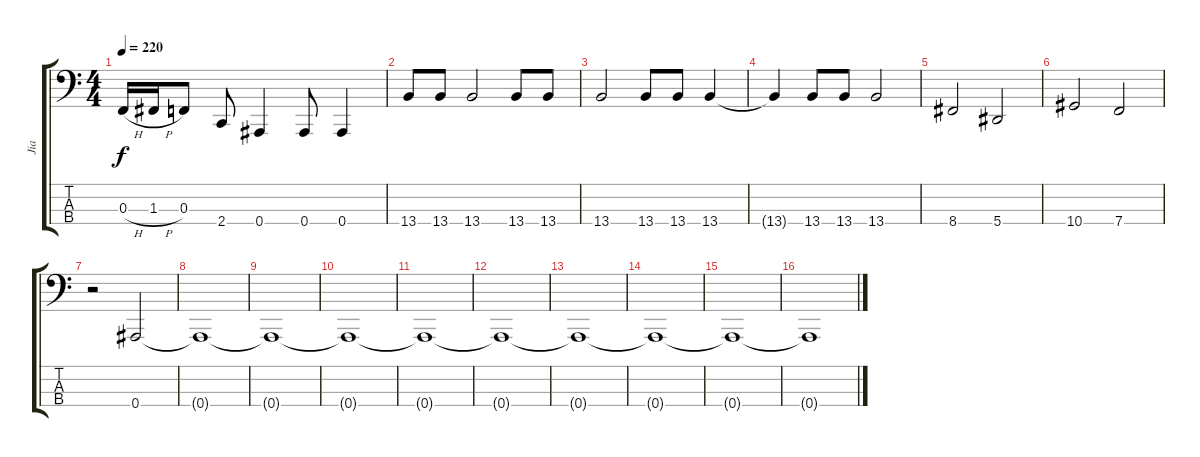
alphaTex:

\track ("Jia" "Jia") {instrument electricbasspick}
\staff {score tabs}
\tuning (Eb2 Bb1 F1 Bb0) {hide}
\ts (4 4)
\tempo 220
\clef f4
\ks c
0.3{h}.16{dy f} 1.3{h}.16 0.3.8 2.4.8 0.4.4 0.4.8 0.4.4 |
13.4.8 13.4.8 13.4.2 13.4.8 13.4.8 |
13.4.2 13.4.8 13.4.8 13.4.4 |
13.4{t}.4 13.4.8 13.4.8 13.4.2 |
8.4.2 5.4.2 |
10.4.2 7.4.2 |
r.2 0.4.2 |
0.4{t}.1 |
0.4{t}.1 |
0.4{t}.1 |
0.4{t}.1 |
0.4{t}.1 |
0.4{t}.1 |
0.4{t}.1 |
0.4{t}.1 |
0.4{t}.1
